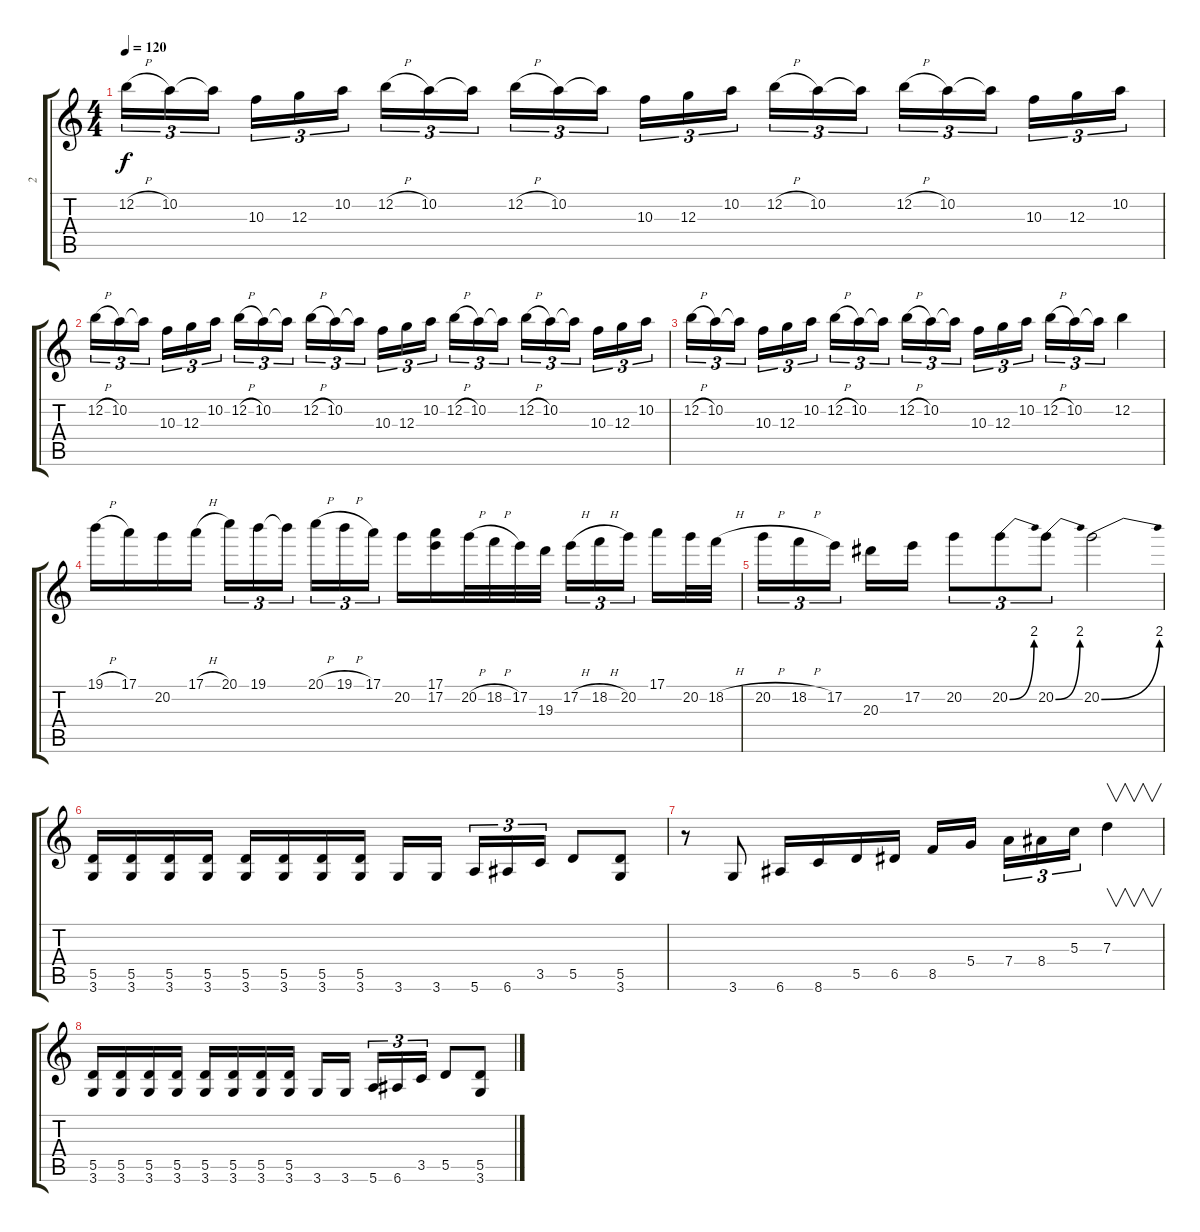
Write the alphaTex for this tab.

\track ("2" "2") {instrument distortionguitar}
\staff {score tabs}
\tuning (E4 B3 G3 D3 A2 E2) {hide}
\ts (4 4)
\tempo 120
\clef g2
\ks c
12.2{h}.16{tu (3 2) dy f} 10.2.16{tu (3 2)} 10.2{t}.16{tu (3 2)} 10.3.16{tu (3 2)} 12.3.16{tu (3 2)} 10.2.16{tu (3 2)} 12.2{h}.16{tu (3 2)} 10.2.16{tu (3 2)} 10.2{t}.16{tu (3 2)} 12.2{h}.16{tu (3 2)} 10.2.16{tu (3 2)} 10.2{t}.16{tu (3 2)} 10.3.16{tu (3 2)} 12.3.16{tu (3 2)} 10.2.16{tu (3 2)} 12.2{h}.16{tu (3 2)} 10.2.16{tu (3 2)} 10.2{t}.16{tu (3 2)} 12.2{h}.16{tu (3 2)} 10.2.16{tu (3 2)} 10.2{t}.16{tu (3 2)} 10.3.16{tu (3 2)} 12.3.16{tu (3 2)} 10.2.16{tu (3 2)} |
12.2{h}.16{tu (3 2)} 10.2.16{tu (3 2)} 10.2{t}.16{tu (3 2)} 10.3.16{tu (3 2)} 12.3.16{tu (3 2)} 10.2.16{tu (3 2)} 12.2{h}.16{tu (3 2)} 10.2.16{tu (3 2)} 10.2{t}.16{tu (3 2)} 12.2{h}.16{tu (3 2)} 10.2.16{tu (3 2)} 10.2{t}.16{tu (3 2)} 10.3.16{tu (3 2)} 12.3.16{tu (3 2)} 10.2.16{tu (3 2)} 12.2{h}.16{tu (3 2)} 10.2.16{tu (3 2)} 10.2{t}.16{tu (3 2)} 12.2{h}.16{tu (3 2)} 10.2.16{tu (3 2)} 10.2{t}.16{tu (3 2)} 10.3.16{tu (3 2)} 12.3.16{tu (3 2)} 10.2.16{tu (3 2)} |
12.2{h}.16{tu (3 2)} 10.2.16{tu (3 2)} 10.2{t}.16{tu (3 2)} 10.3.16{tu (3 2)} 12.3.16{tu (3 2)} 10.2.16{tu (3 2)} 12.2{h}.16{tu (3 2)} 10.2.16{tu (3 2)} 10.2{t}.16{tu (3 2)} 12.2{h}.16{tu (3 2)} 10.2.16{tu (3 2)} 10.2{t}.16{tu (3 2)} 10.3.16{tu (3 2)} 12.3.16{tu (3 2)} 10.2.16{tu (3 2)} 12.2{h}.16{tu (3 2)} 10.2.16{tu (3 2)} 10.2{t}.16{tu (3 2)} 12.2.4 |
19.1{h}.16 17.1.16 20.2.16 17.1{h}.16 20.1.16{tu (3 2)} 19.1.16{tu (3 2)} 19.1{t}.16{tu (3 2)} 20.1{h}.16{tu (3 2)} 19.1{h}.16{tu (3 2)} 17.1.16{tu (3 2)} 20.2.16 (17.1 17.2).16 20.2{h}.32 18.2{h}.32 17.2.32 19.3.32 17.2{h}.16{tu (3 2)} 18.2{h}.16{tu (3 2)} 20.2.16{tu (3 2)} 17.1.16 20.2.32 18.2{h}.32 |
20.2{h}.16{tu (3 2)} 18.2{h}.16{tu (3 2)} 17.2.16{tu (3 2)} 20.3.16 17.2.16 20.2.8{tu (3 2)} 20.2{be (bend 0 0 60 8)}.8{tu (3 2)} 20.2{be (bend 0 0 60 8)}.8{tu (3 2)} 20.2{be (bend 0 0 60 8)}.2 |
(5.5 3.6).16 (5.5 3.6).16 (5.5 3.6).16 (5.5 3.6).16 (5.5 3.6).16 (5.5 3.6).16 (5.5 3.6).16 (5.5 3.6).16 3.6.16 3.6.16 5.6.16{tu (3 2)} 6.6.16{tu (3 2)} 3.5.16{tu (3 2)} 5.5.8 (5.5 3.6).8 |
r.8 3.6.8 6.6.16 8.6.16 5.5.16 6.5.16 8.5.16 5.4.16 7.4.16{tu (3 2)} 8.4.16{tu (3 2)} 5.3.16{tu (3 2)} 7.3.4{v} |
(5.5 3.6).16 (5.5 3.6).16 (5.5 3.6).16 (5.5 3.6).16 (5.5 3.6).16 (5.5 3.6).16 (5.5 3.6).16 (5.5 3.6).16 3.6.16 3.6.16 5.6.16{tu (3 2)} 6.6.16{tu (3 2)} 3.5.16{tu (3 2)} 5.5.8 (5.5 3.6).8
